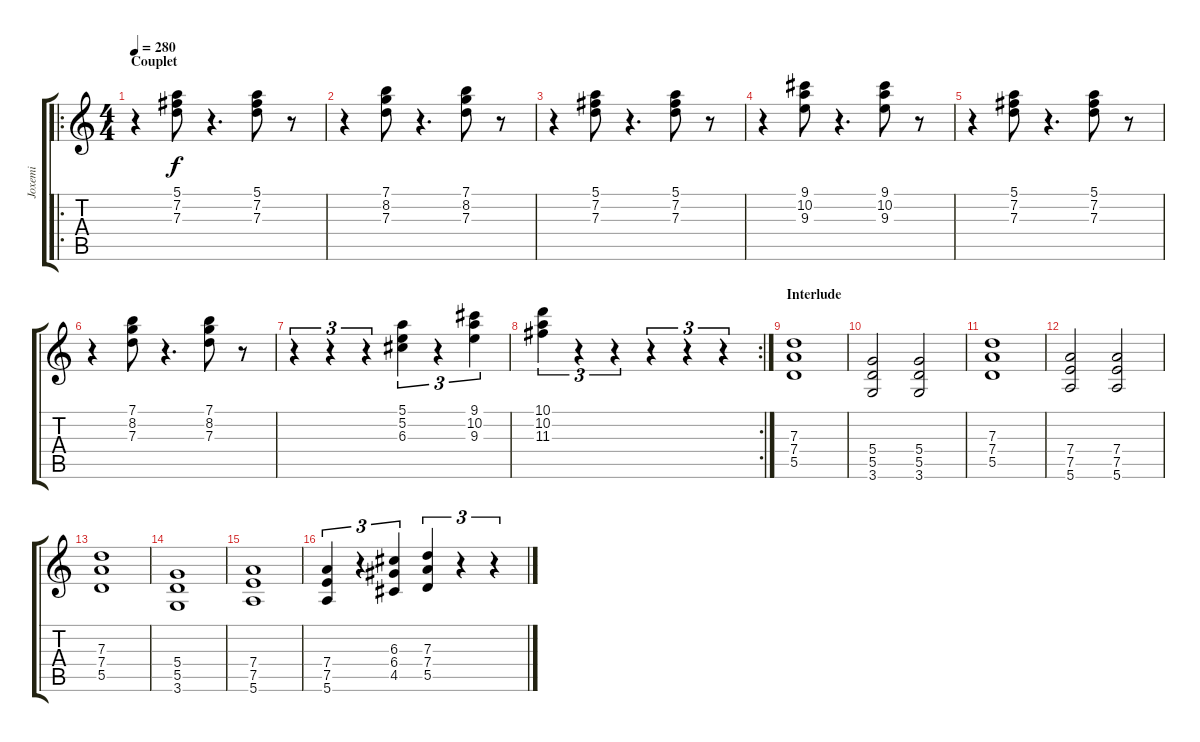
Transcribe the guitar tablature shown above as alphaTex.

\track ("Joxemi" "Joxemi") {instrument overdrivenguitar}
\staff {score tabs}
\tuning (E4 B3 G3 D3 A2 E2) {hide}
\ro
\ts (4 4)
\section ("" "Couplet")
\tempo 280
\clef g2
\ks c
r.4{dy f} (5.1 7.2 7.3).8 r.4{d} (5.1 7.2 7.3).8 r.8 |
r.4 (7.1 8.2 7.3).8 r.4{d} (7.1 8.2 7.3).8 r.8 |
r.4 (5.1 7.2 7.3).8 r.4{d} (5.1 7.2 7.3).8 r.8 |
r.4 (9.1 10.2 9.3).8 r.4{d} (9.1 10.2 9.3).8 r.8 |
r.4 (5.1 7.2 7.3).8 r.4{d} (5.1 7.2 7.3).8 r.8 |
r.4 (7.1 8.2 7.3).8 r.4{d} (7.1 8.2 7.3).8 r.8 |
r.4{tu (3 2)} r.4{tu (3 2)} r.4{tu (3 2)} (5.1 5.2 6.3).4{tu (3 2)} r.4{tu (3 2)} (9.1 10.2 9.3).4{tu (3 2)} |
\rc 2
(10.1 10.2 11.3).4{tu (3 2)} r.4{tu (3 2)} r.4{tu (3 2)} r.4{tu (3 2)} r.4{tu (3 2)} r.4{tu (3 2)} |
\section ("" "Interlude")
(7.3 7.4 5.5).1 |
(5.4 5.5 3.6).2 (5.4 5.5 3.6).2 |
(7.3 7.4 5.5).1 |
(7.4 7.5 5.6).2 (7.4 7.5 5.6).2 |
(7.3 7.4 5.5).1 |
(5.4 5.5 3.6).1 |
(7.4 7.5 5.6).1 |
(7.4 7.5 5.6).4{tu (3 2)} r.4{tu (3 2)} (6.3 6.4 4.5).4{tu (3 2)} (7.3 7.4 5.5).4{tu (3 2)} r.4{tu (3 2)} r.4{tu (3 2)}
